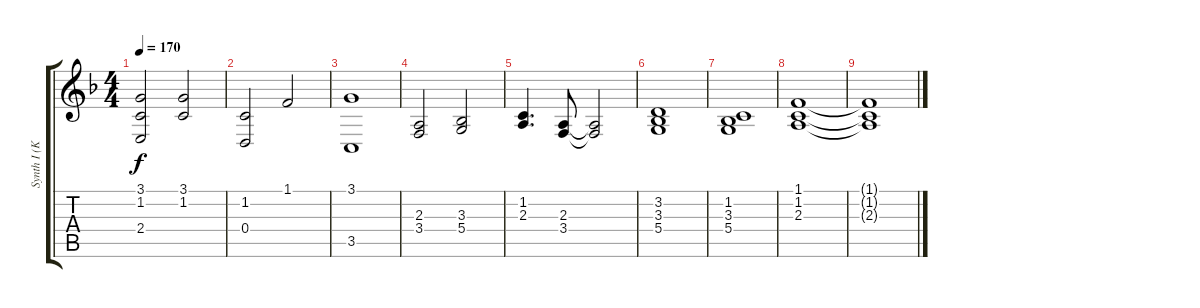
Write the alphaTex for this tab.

\track ("Synth I (Kotobuki Tsumugi)" "Synth I (K") {instrument churchorgan}
\staff {score tabs}
\tuning (E4 B3 G3 D3 A2 E2) {hide}
\ts (4 4)
\tempo 170
\clef g2
\ks f
(3.1 1.2 2.4).2{dy f} (3.1 1.2).2 |
(1.2 0.4).2 1.1.2 |
(3.1 3.5).1 |
(2.3 3.4).2 (3.3 5.4).2 |
(1.2 2.3).4{d} (2.3 3.4).8 (2.3{t} 3.4{t}).2 |
(3.2 3.3 5.4).1 |
(1.2 3.3 5.4).1 |
(1.1 1.2 2.3).1 |
(1.1{t} 1.2{t} 2.3{t}).1
